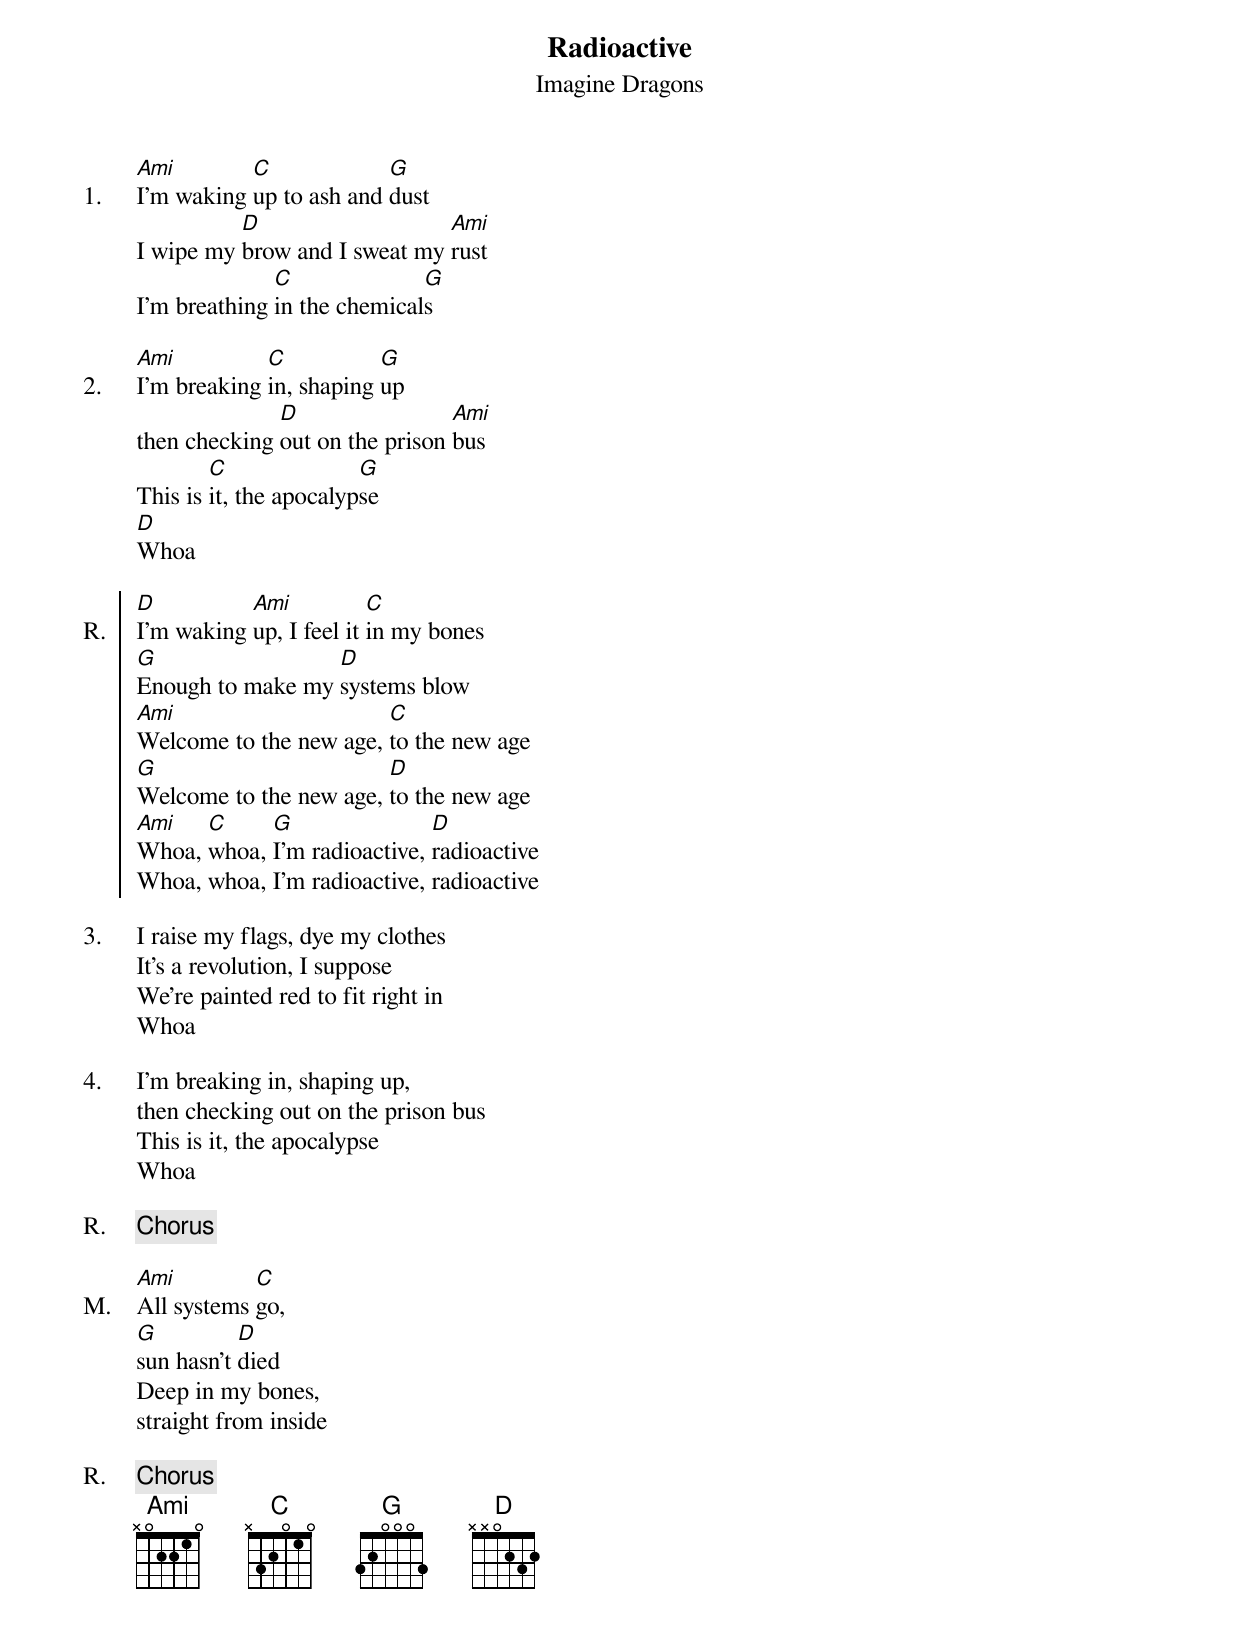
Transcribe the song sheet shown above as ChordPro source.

{title: Radioactive}
{subtitle: Imagine Dragons}
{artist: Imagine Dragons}

{start_of_verse: label="1."}
[Ami]I'm waking [C]up to ash and [G]dust
I wipe my [D]brow and I sweat my [Ami]rust
I'm breathing [C]in the chemical[G]s
{eov}

{start_of_verse: label="2."}
[Ami]I'm breaking [C]in, shaping [G]up
then checking [D]out on the prison [Ami]bus
This is [C]it, the apocalyp[G]se
[D]Whoa
{eov}

{start_of_chorus: label="R."}
[D]I'm waking [Ami]up, I feel it [C]in my bones
[G]Enough to make my [D]systems blow
[Ami]Welcome to the new age, [C]to the new age
[G]Welcome to the new age, [D]to the new age
[Ami]Whoa, [C]whoa, [G]I'm radioactive, [D]radioactive
Whoa, whoa, I'm radioactive, radioactive
{eoc}

{start_of_verse: label="3."}
I raise my flags, dye my clothes
It's a revolution, I suppose
We're painted red to fit right in
Whoa
{eov}

{start_of_verse: label="4."}
I'm breaking in, shaping up,
then checking out on the prison bus
This is it, the apocalypse
Whoa
{eov}

{chorus}

{start_of_verse: label="M."}
[Ami]All systems [C]go,
[G]sun hasn't [D]died
Deep in my bones,
straight from inside
{eov}

{chorus}
